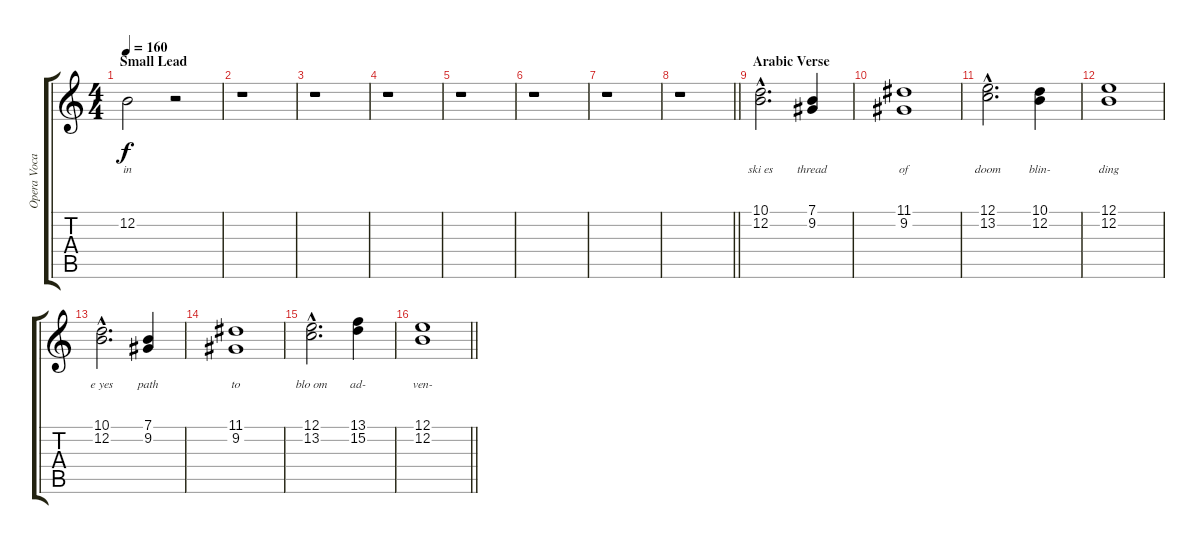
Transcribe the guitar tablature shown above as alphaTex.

\track ("Opera Vocals" "Opera Voca") {instrument acousticgrandpiano}
\staff {score tabs}
\tuning (E4 B3 G3 D3 A2 E2) {hide}
\ts (4 4)
\section ("" "Small Lead")
\tempo 160
\clef g2
\ks aminor
12.2{t}.2{lyrics (0 "in") lyrics (1 "") lyrics (2 "") lyrics (3 "") lyrics (4 "") dy f} r.2 |
r.1 |
r.1 |
r.1 |
r.1 |
r.1 |
r.1 |
\barLineRight lightlight
r.1 |
\section ("" "Arabic Verse")
(10.1{hac} 12.2{hac}).2{d lyrics (0 "ski es") lyrics (1 "") lyrics (2 "") lyrics (3 "") lyrics (4 "")} (7.1 9.2).4{lyrics (0 "thread") lyrics (1 "") lyrics (2 "") lyrics (3 "") lyrics (4 "")} |
(11.1 9.2).1{lyrics (0 "of") lyrics (1 "") lyrics (2 "") lyrics (3 "") lyrics (4 "")} |
(12.1{hac} 13.2{hac}).2{d lyrics (0 "doom") lyrics (1 "") lyrics (2 "") lyrics (3 "") lyrics (4 "")} (10.1 12.2).4{lyrics (0 "blin-") lyrics (1 "") lyrics (2 "") lyrics (3 "") lyrics (4 "")} |
(12.1 12.2).1{lyrics (0 "ding") lyrics (1 "") lyrics (2 "") lyrics (3 "") lyrics (4 "")} |
(10.1{hac} 12.2{hac}).2{d lyrics (0 "e yes") lyrics (1 "") lyrics (2 "") lyrics (3 "") lyrics (4 "")} (7.1 9.2).4{lyrics (0 "path") lyrics (1 "") lyrics (2 "") lyrics (3 "") lyrics (4 "")} |
(11.1 9.2).1{lyrics (0 "to") lyrics (1 "") lyrics (2 "") lyrics (3 "") lyrics (4 "")} |
(12.1{hac} 13.2{hac}).2{d lyrics (0 "blo om") lyrics (1 "") lyrics (2 "") lyrics (3 "") lyrics (4 "")} (13.1 15.2).4{lyrics (0 "ad-") lyrics (1 "") lyrics (2 "") lyrics (3 "") lyrics (4 "")} |
\barLineRight lightlight
(12.1 12.2).1{lyrics (0 "ven-") lyrics (1 "") lyrics (2 "") lyrics (3 "") lyrics (4 "")}
